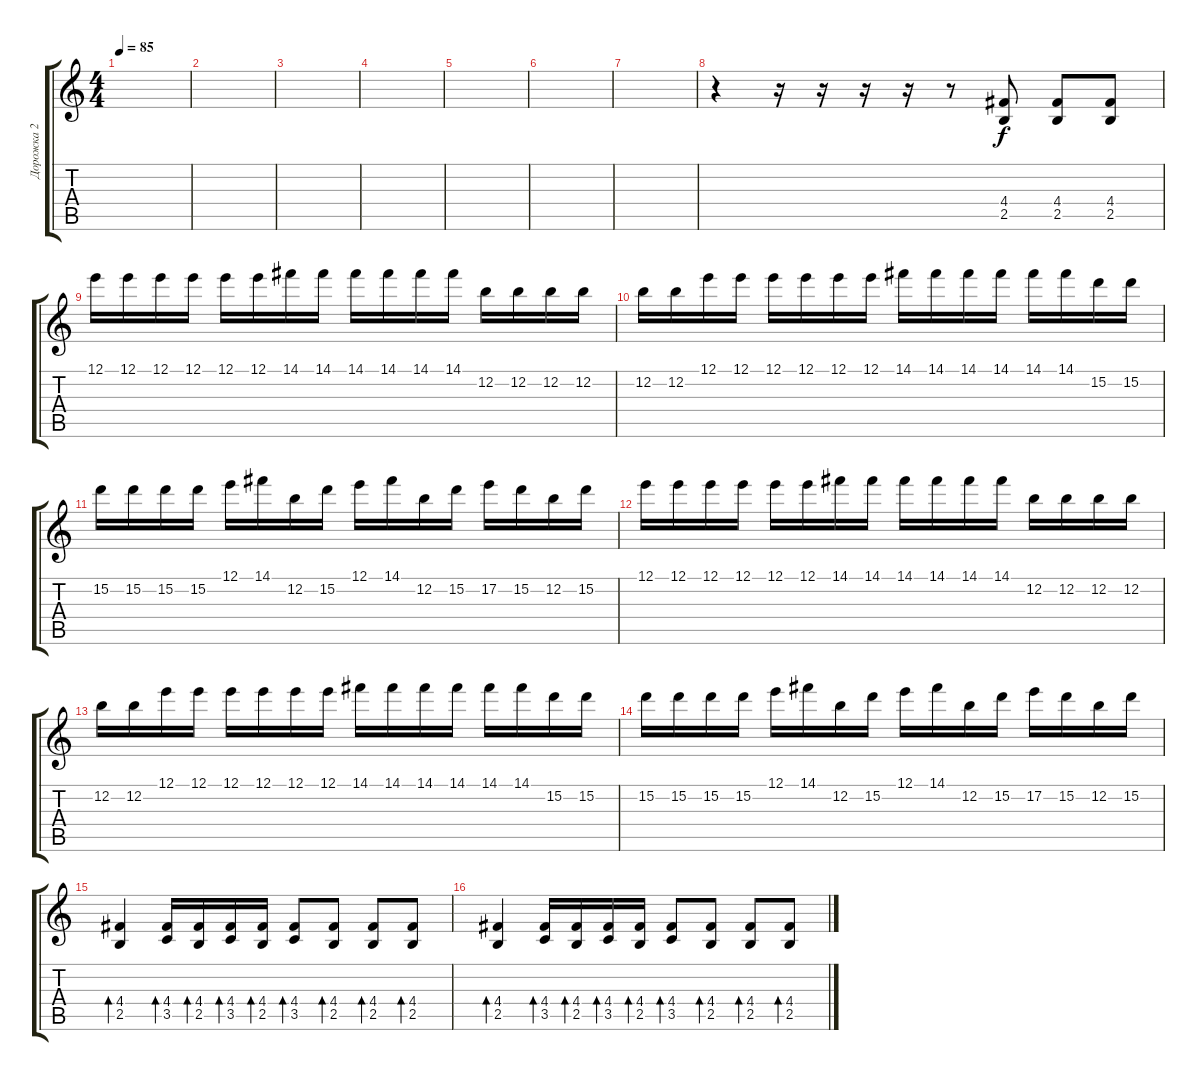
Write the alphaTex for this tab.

\track ("Дорожка 2" "Дорожка 2") {instrument distortionguitar}
\staff {score tabs}
\tuning (E4 B3 G3 D3 A2 E2) {hide}
\ts (4 4)
\tempo 85
\clef g2
\ks c
|
|
|
|
|
|
|
r.4 r.16 r.16 r.16 r.16 r.8 (4.4 2.5).8 (4.4 2.5).8 (4.4 2.5).8 |
12.1.16 12.1.16 12.1.16 12.1.16 12.1.16 12.1.16 14.1.16 14.1.16 14.1.16 14.1.16 14.1.16 14.1.16 12.2.16 12.2.16 12.2.16 12.2.16 |
12.2.16 12.2.16 12.1.16 12.1.16 12.1.16 12.1.16 12.1.16 12.1.16 14.1.16 14.1.16 14.1.16 14.1.16 14.1.16 14.1.16 15.2.16 15.2.16 |
15.2.16 15.2.16 15.2.16 15.2.16 12.1.16 14.1.16 12.2.16 15.2.16 12.1.16 14.1.16 12.2.16 15.2.16 17.2.16 15.2.16 12.2.16 15.2.16 |
12.1.16 12.1.16 12.1.16 12.1.16 12.1.16 12.1.16 14.1.16 14.1.16 14.1.16 14.1.16 14.1.16 14.1.16 12.2.16 12.2.16 12.2.16 12.2.16 |
12.2.16 12.2.16 12.1.16 12.1.16 12.1.16 12.1.16 12.1.16 12.1.16 14.1.16 14.1.16 14.1.16 14.1.16 14.1.16 14.1.16 15.2.16 15.2.16 |
15.2.16 15.2.16 15.2.16 15.2.16 12.1.16 14.1.16 12.2.16 15.2.16 12.1.16 14.1.16 12.2.16 15.2.16 17.2.16 15.2.16 12.2.16 15.2.16 |
(4.4 2.5).4{bd 60} (4.4 3.5).16{bd 60} (4.4 2.5).16{bd 60} (4.4 3.5).16{bd 60} (4.4 2.5).16{bd 60} (4.4 3.5).8{bd 60} (4.4 2.5).8{bd 60} (4.4 2.5).8{bd 60} (4.4 2.5).8{bd 60} |
(4.4 2.5).4{bd 60} (4.4 3.5).16{bd 60} (4.4 2.5).16{bd 60} (4.4 3.5).16{bd 60} (4.4 2.5).16{bd 60} (4.4 3.5).8{bd 60} (4.4 2.5).8{bd 60} (4.4 2.5).8{bd 60} (4.4 2.5).8{bd 60}
